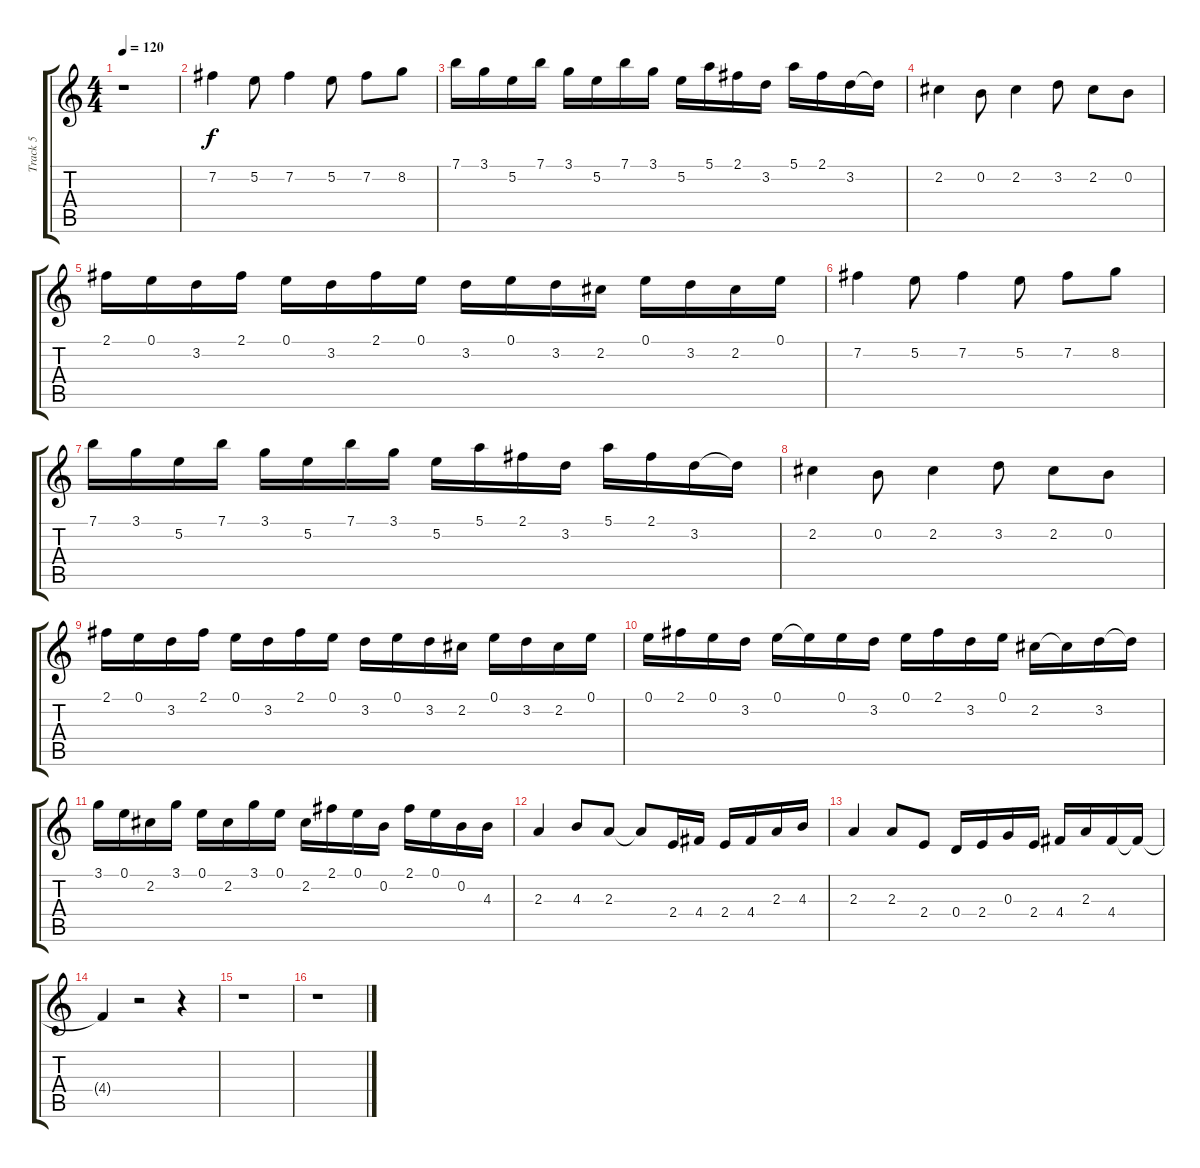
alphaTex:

\track ("Track 5" "Track 5") {instrument distortionguitar}
\staff {score tabs}
\tuning (E4 B3 G3 D3 A2 E2) {hide}
\ts (4 4)
\tempo 120
\clef g2
\ks c
r.1{dy f} |
7.2.4 5.2.8 7.2.4 5.2.8 7.2.8 8.2.8 |
7.1.16 3.1.16 5.2.16 7.1.16 3.1.16 5.2.16 7.1.16 3.1.16 5.2.16 5.1.16 2.1.16 3.2.16 5.1.16 2.1.16 3.2.16 3.2{t}.16 |
2.2.4 0.2.8 2.2.4 3.2.8 2.2.8 0.2.8 |
2.1.16 0.1.16 3.2.16 2.1.16 0.1.16 3.2.16 2.1.16 0.1.16 3.2.16 0.1.16 3.2.16 2.2.16 0.1.16 3.2.16 2.2.16 0.1.16 |
7.2.4 5.2.8 7.2.4 5.2.8 7.2.8 8.2.8 |
7.1.16 3.1.16 5.2.16 7.1.16 3.1.16 5.2.16 7.1.16 3.1.16 5.2.16 5.1.16 2.1.16 3.2.16 5.1.16 2.1.16 3.2.16 3.2{t}.16 |
2.2.4 0.2.8 2.2.4 3.2.8 2.2.8 0.2.8 |
2.1.16 0.1.16 3.2.16 2.1.16 0.1.16 3.2.16 2.1.16 0.1.16 3.2.16 0.1.16 3.2.16 2.2.16 0.1.16 3.2.16 2.2.16 0.1.16 |
0.1.16 2.1.16 0.1.16 3.2.16 0.1.16 0.1{t}.16 0.1.16 3.2.16 0.1.16 2.1.16 3.2.16 0.1.16 2.2.16 2.2{t}.16 3.2.16 3.2{t}.16 |
3.1.16 0.1.16 2.2.16 3.1.16 0.1.16 2.2.16 3.1.16 0.1.16 2.2.16 2.1.16 0.1.16 0.2.16 2.1.16 0.1.16 0.2.16 4.3.16 |
2.3.4 4.3.8 2.3.8 2.3{t}.8 2.4.16 4.4.16 2.4.16 4.4.16 2.3.16 4.3.16 |
2.3.4 2.3.8 2.4.8 0.4.16 2.4.16 0.3.16 2.4.16 4.4.16 2.3.16 4.4.16 4.4{t}.16 |
4.4{t}.4 r.2 r.4 |
r.1 |
r.1
